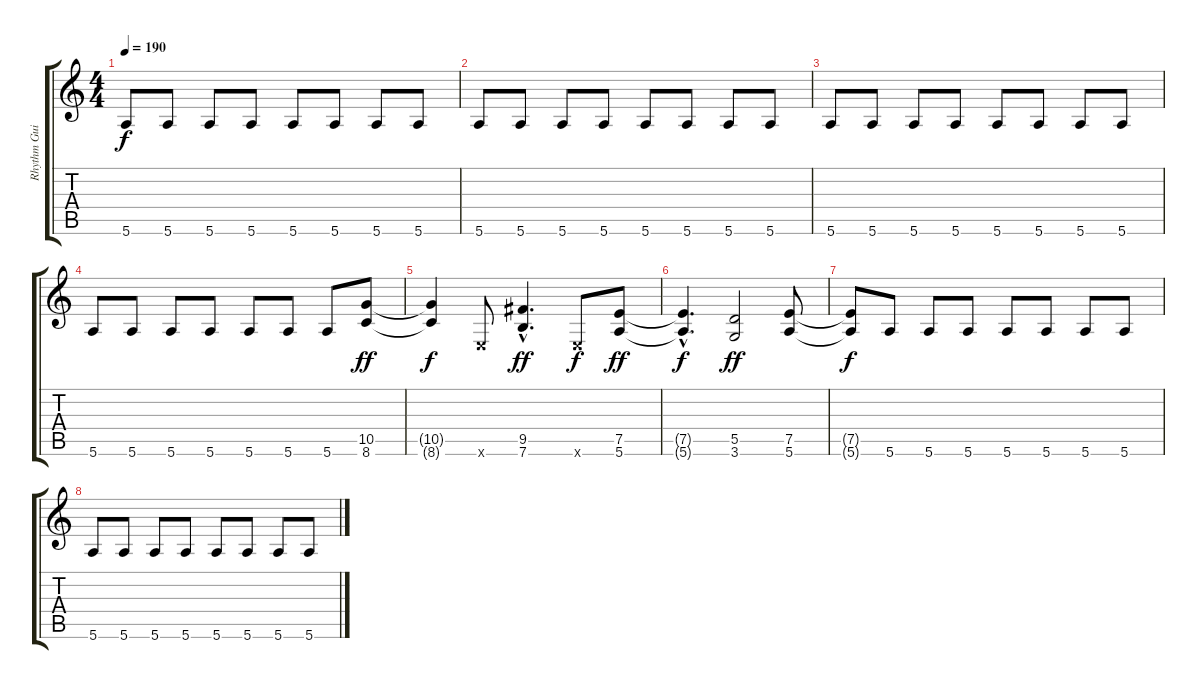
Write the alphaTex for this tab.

\track ("Rhythm Guitar" "Rhythm Gui") {instrument overdrivenguitar}
\staff {score tabs}
\tuning (E4 B3 G3 D3 A2 E2) {hide}
\ts (4 4)
\tempo 190
\clef g2
\ks c
5.6.8{dy f} 5.6.8 5.6.8 5.6.8 5.6.8 5.6.8 5.6.8 5.6.8 |
5.6.8 5.6.8 5.6.8 5.6.8 5.6.8 5.6.8 5.6.8 5.6.8 |
5.6.8 5.6.8 5.6.8 5.6.8 5.6.8 5.6.8 5.6.8 5.6.8 |
5.6.8 5.6.8 5.6.8 5.6.8 5.6.8 5.6.8 5.6.8 (10.5 8.6).8{dy ff} |
(10.5{t} 8.6{t}).4{dy f} 0.6{x}.8 (9.5{hac} 7.6{hac}).4{d dy ff} 0.6{x}.8{dy f} (7.5 5.6).8{dy ff} |
(7.5{hac t} 5.6{hac t}).4{d dy f} (5.5 3.6).2{dy ff} (7.5 5.6).8 |
(7.5{t} 5.6{t}).8{dy f} 5.6.8 5.6.8 5.6.8 5.6.8 5.6.8 5.6.8 5.6.8 |
5.6.8 5.6.8 5.6.8 5.6.8 5.6.8 5.6.8 5.6.8 5.6.8
